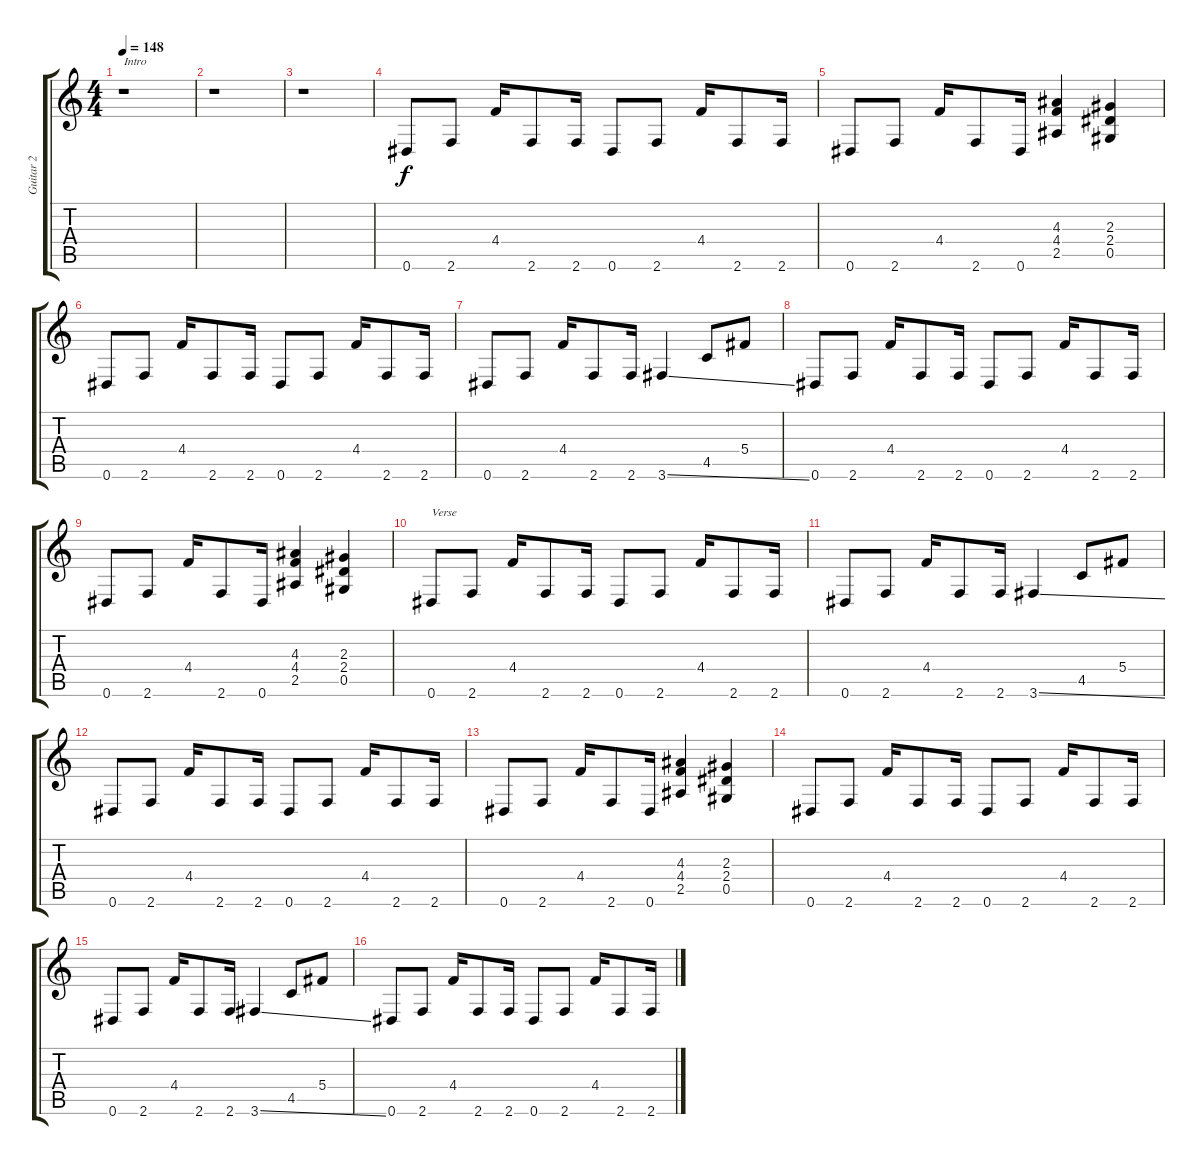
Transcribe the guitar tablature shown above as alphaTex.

\track ("Guitar 2" "Guitar 2") {instrument distortionguitar}
\staff {score tabs}
\tuning (Eb4 Bb3 Gb3 Db3 Ab2 Eb2) {hide}
\ts (4 4)
\tempo 148
\clef g2
\ks c
r.1{txt "Intro" dy f instrument distortionguitar} |
r.1 |
r.1 |
0.6.8 2.6.8 4.4.16 2.6.8 2.6.16 0.6.8 2.6.8 4.4.16 2.6.8 2.6.16 |
0.6.8 2.6.8 4.4.16 2.6.8 0.6.16 (4.3 4.4 2.5).4 (2.3 2.4 0.5).4 |
0.6.8 2.6.8 4.4.16 2.6.8 2.6.16 0.6.8 2.6.8 4.4.16 2.6.8 2.6.16 |
0.6.8 2.6.8 4.4.16 2.6.8 2.6.16 3.6{ss}.4 4.5.8 5.4.8 |
0.6.8 2.6.8 4.4.16 2.6.8 2.6.16 0.6.8 2.6.8 4.4.16 2.6.8 2.6.16 |
0.6.8 2.6.8 4.4.16 2.6.8 0.6.16 (4.3 4.4 2.5).4 (2.3 2.4 0.5).4 |
0.6.8{txt "Verse"} 2.6.8 4.4.16 2.6.8 2.6.16 0.6.8 2.6.8 4.4.16 2.6.8 2.6.16 |
0.6.8 2.6.8 4.4.16 2.6.8 2.6.16 3.6{ss}.4 4.5.8 5.4.8 |
0.6.8 2.6.8 4.4.16 2.6.8 2.6.16 0.6.8 2.6.8 4.4.16 2.6.8 2.6.16 |
0.6.8 2.6.8 4.4.16 2.6.8 0.6.16 (4.3 4.4 2.5).4 (2.3 2.4 0.5).4 |
0.6.8 2.6.8 4.4.16 2.6.8 2.6.16 0.6.8 2.6.8 4.4.16 2.6.8 2.6.16 |
0.6.8 2.6.8 4.4.16 2.6.8 2.6.16 3.6{ss}.4 4.5.8 5.4.8 |
0.6.8 2.6.8 4.4.16 2.6.8 2.6.16 0.6.8 2.6.8 4.4.16 2.6.8 2.6.16
